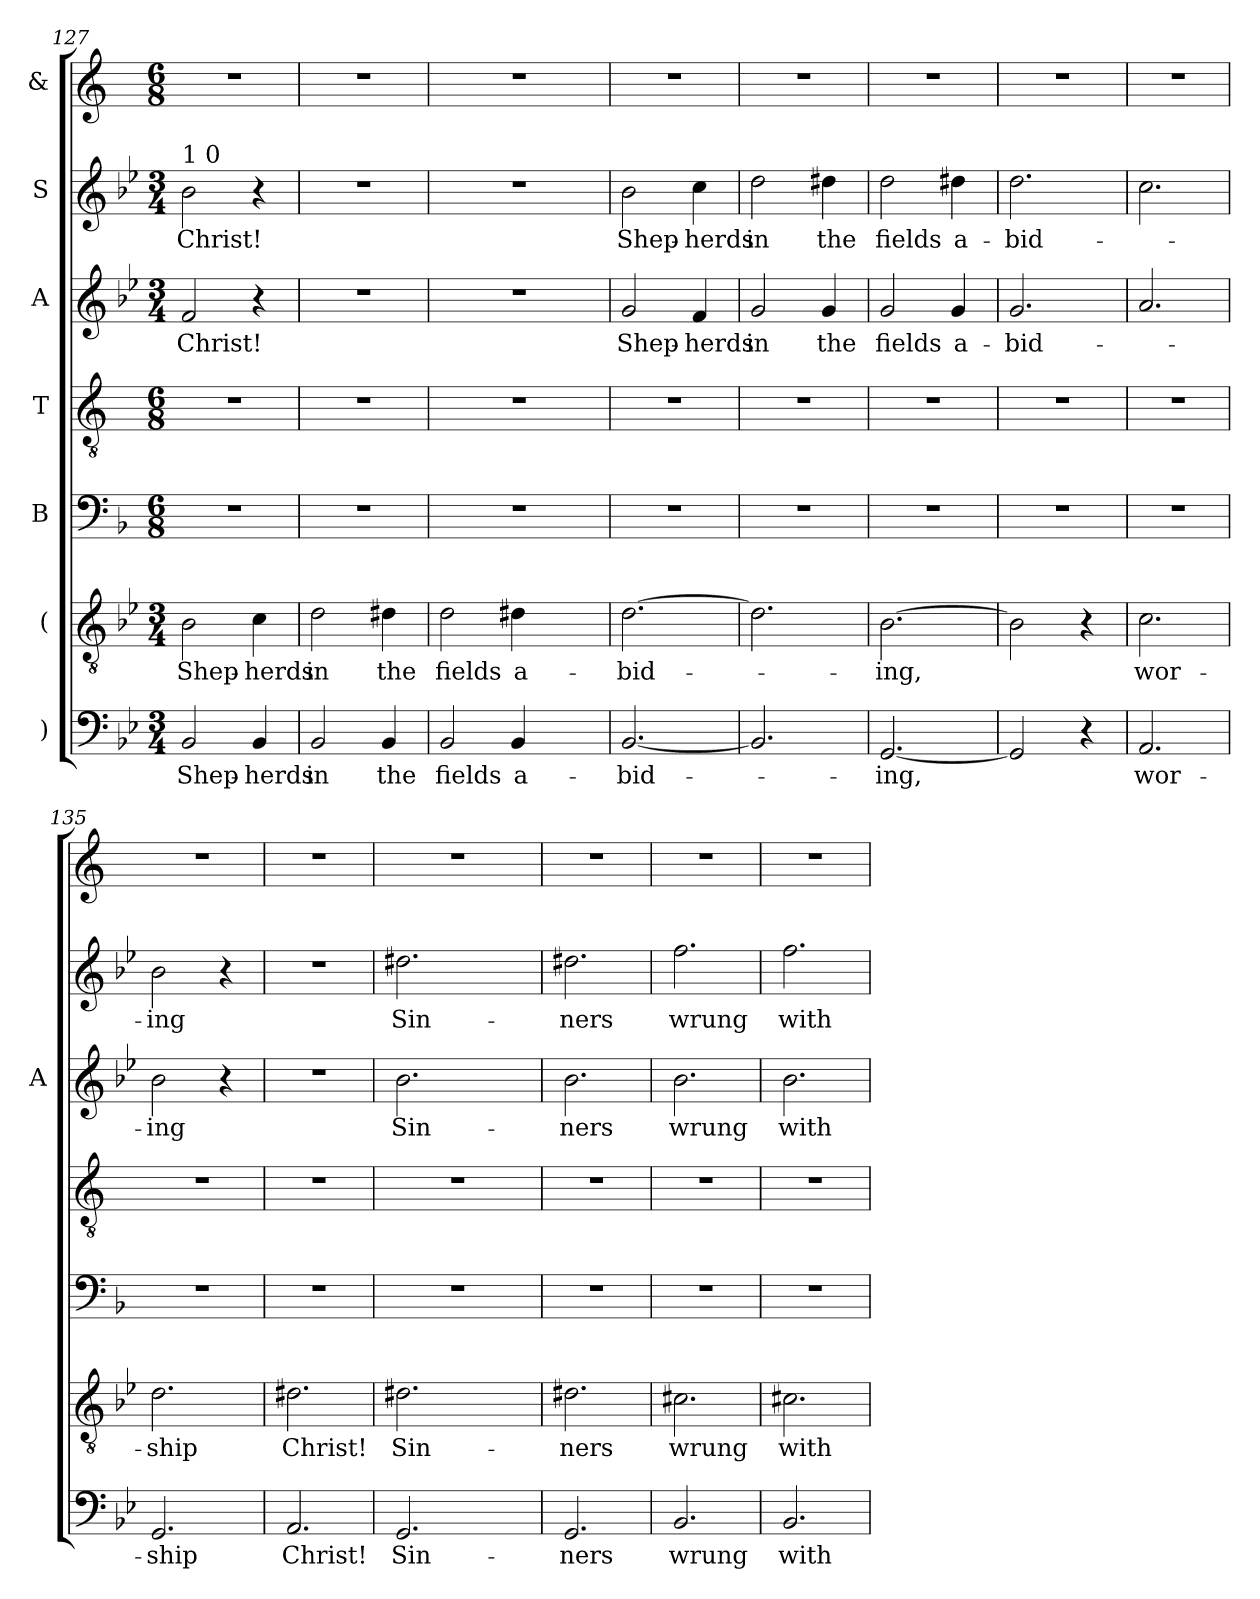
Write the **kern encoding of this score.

**kern	**text	**kern	**text	**kern	**kern	**kern	**text	**kern	**text	**kern
*part7	*part7	*part6	*part6	*part5	*part4	*part3	*part3	*part2	*part2	*part1
*staff7	*staff7	*staff6	*staff6	*staff5	*staff4	*staff3	*staff3	*staff2	*staff2	*staff1
*I")	*	*I"(	*	*I"B	*I"T	*I"A	*	*I"S	*	*I"&
*	*	*	*	*	*	*I'A	*	*	*	*
!!LO:LB:g=z
*clefF4	*	*clefGv2	*	*clefF4	*clefGv2	*clefG2	*	*clefG2	*	*clefG2
*ITrd-3c-5	*	*ITrd-3c-5	*	*	*ITrd-3c-5	*ITrd-3c-5	*	*ITrd-3c-5	*	*ITrd-3c-5
*k[b-e-a-]	*	*k[b-e-a-]	*	*k[b-]	*	*k[b-e-a-]	*	*k[b-e-a-]	*	*
*E-:	*	*E-:	*	*F:	*	*E-:	*	*E-:	*	*
*M3/4	*	*M3/4	*	*M6/8	*M6/8	*M3/4	*	*M3/4	*	*M6/8
=127	=127	=127	=127	=127	=127	=127	=127	=127	=127	=127
!	!	!	!	!	!	!	!	!LO:TX:a:t=1 0	!	!
!	!LO:LY:b:cj	!	!LO:LY:b:cj	!	!	!	!LO:LY:b:cj	!	!LO:LY:b:cj	!
2E-/	Shep-	2e-\	Shep-	2.r	2.r	2b-/	Christ!	2ee-\	Christ!	2.r
!	!LO:LY:b:cj	!	!LO:LY:b:cj	!	!	!	!	!	!	!
4E-/	-herds	4f\	-herds	.	.	4r	.	4r	.	.
=128	=128	=128	=128	=128	=128	=128	=128	=128	=128	=128
!	!LO:LY:b:cj	!	!LO:LY:b:cj	!	!	!LO:N:vis=1	!	!LO:N:vis=1	!	!
2E-/	in	2g\	in	2.r	2.r	2.r	.	2.r	.	2.r
!	!LO:LY:b:cj	!	!LO:LY:b:cj	!	!	!	!	!	!	!
4E-/	the	4g#\	the	.	.	.	.	.	.	.
=129	=129	=129	=129	=129	=129	=129	=129	=129	=129	=129
!	!LO:LY:b:cj	!	!LO:LY:b:cj	!	!	!LO:N:vis=1	!	!LO:N:vis=1	!	!
2E-/	fields	2g\	fields	2.r	2.r	2.r	.	2.r	.	2.r
!	!LO:LY:b:cj	!	!LO:LY:b:cj	!	!	!	!	!	!	!
4E-/	a-	4g#\	a-	.	.	.	.	.	.	.
=130	=130	=130	=130	=130	=130	=130	=130	=130	=130	=130
!	!LO:LY:b:cj	!	!LO:LY:b:cj	!	!	!	!LO:LY:b:cj	!	!LO:LY:b:cj	!
[<2.E-/	-bid-	[>2.g\	-bid-	2.r	2.r	2cc/	Shep-	2ee-\	Shep-	2.r
!	!	!	!	!	!	!	!LO:LY:b:cj	!	!LO:LY:b:cj	!
.	.	.	.	.	.	4b-/	-herds	4ff\	-herds	.
=131	=131	=131	=131	=131	=131	=131	=131	=131	=131	=131
!	!	!	!	!	!	!	!LO:LY:b:cj	!	!LO:LY:b:cj	!
2.E-/]	.	2.g\]	.	2.r	2.r	2cc/	in	2gg\	in	2.r
!	!	!	!	!	!	!	!LO:LY:b:cj	!	!LO:LY:b:cj	!
.	.	.	.	.	.	4cc/	the	4gg#\	the	.
=132	=132	=132	=132	=132	=132	=132	=132	=132	=132	=132
!	!LO:LY:b:cj	!	!LO:LY:b:cj	!	!	!	!LO:LY:b:cj	!	!LO:LY:b:cj	!
[<2.C/	-ing,	[>2.e-\	-ing,	2.r	2.r	2cc/	fields	2gg\	fields	2.r
!	!	!	!	!	!	!	!LO:LY:b:cj	!	!LO:LY:b:cj	!
.	.	.	.	.	.	4cc/	a-	4gg#\	a-	.
=133	=133	=133	=133	=133	=133	=133	=133	=133	=133	=133
!	!	!	!	!	!	!	!LO:LY:b:cj	!	!LO:LY:b:cj	!
2C/]	.	2e-\]	.	2.r	2.r	2.cc/	-bid-	2.gg\	-bid-	2.r
4r	.	4r	.	.	.	.	.	.	.	.
=134	=134	=134	=134	=134	=134	=134	=134	=134	=134	=134
!	!LO:LY:b:cj	!	!LO:LY:b:cj	!	!	!	!	!	!	!
2.D/	wor-	2.f\	wor-	2.r	2.r	2.dd/	.	2.ff\	.	2.r
=135	=135	=135	=135	=135	=135	=135	=135	=135	=135	=135
!	!LO:LY:b:cj	!	!LO:LY:b:cj	!	!	!	!LO:LY:b:cj	!	!LO:LY:b:cj	!
2.C/	-ship	2.g\	-ship	2.r	2.r	2ee-\	-ing	2ee-\	-ing	2.r
.	.	.	.	.	.	4r	.	4r	.	.
!!LO:PB:g=z
=136	=136	=136	=136	=136	=136	=136	=136	=136	=136	=136
!	!LO:LY:b:cj	!	!LO:LY:b:cj	!	!	!LO:N:vis=1	!	!LO:N:vis=1	!	!
2.D/	Christ!	2.g#\	Christ!	2.r	2.r	2.r	.	2.r	.	2.r
=137	=137	=137	=137	=137	=137	=137	=137	=137	=137	=137
!	!LO:LY:b:cj	!	!LO:LY:b:cj	!	!	!	!LO:LY:b:cj	!	!LO:LY:b:cj	!
*^	*	*^	*	*	*	*^	*	*	*	*
2.C/	8ryy	Sin-	2.g#\	8ryy	Sin-	2.r	2.r	2.ee-\	8ryy	Sin-	2.gg#\	Sin-	2.r
.	32ryy	.	.	64ryy	.	.	.	.	64ryy	.	.	.	.
.	.	.	.	2ryy	.	.	.	.	2ryy	.	.	.	.
.	2ryy	.	.	.	.	.	.	.	.	.	.	.	.
.	.	.	.	16..ryy	.	.	.	.	16..ryy	.	.	.	.
.	16.ryy	.	.	.	.	.	.	.	.	.	.	.	.
=138	=138	=138	=138	=138	=138	=138	=138	=138	=138	=138	=138	=138	=138
!	!	!LO:LY:b:cj	!	!	!LO:LY:b:cj	!	!	!	!	!LO:LY:b:cj	!	!LO:LY:b:cj	!
*v	*v	*	*	*	*	*	*	*v	*v	*	*	*	*
*	*	*v	*v	*	*	*	*	*	*	*	*
2.C/	-ners	2.g#\	-ners	2.r	2.r	2.ee-\	-ners	2.gg#\	-ners	2.r
=139	=139	=139	=139	=139	=139	=139	=139	=139	=139	=139
!	!LO:LY:b:cj	!	!LO:LY:b:cj	!	!	!	!LO:LY:b:cj	!	!LO:LY:b:cj	!
2.E-/	wrung	2.f#X\	wrung	2.r	2.r	2.ee-\	wrung	2.bb-\	wrung	2.r
=140	=140	=140	=140	=140	=140	=140	=140	=140	=140	=140
!	!LO:LY:b:cj	!	!LO:LY:b:cj	!	!	!	!LO:LY:b:cj	!	!LO:LY:b:cj	!
2.E-/	with	2.f#X\	with	2.r	2.r	2.ee-\	with	2.bb-\	with	2.r
=	=	=	=	=	=	=	=	=	=	=
*-	*-	*-	*-	*-	*-	*-	*-	*-	*-	*-
